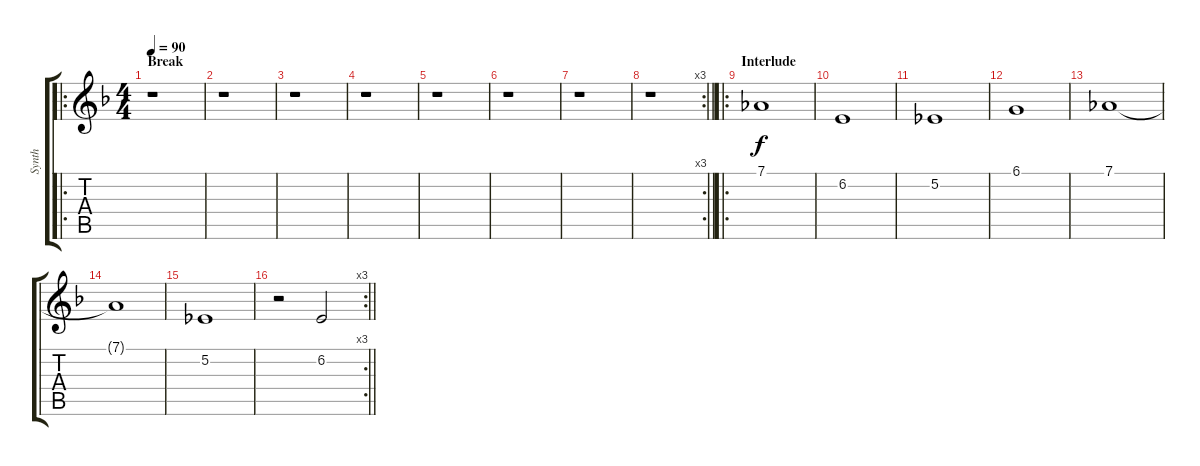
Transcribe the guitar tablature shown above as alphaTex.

\track ("Synth" "Synth") {instrument synthstrings1}
\staff {score tabs}
\tuning (Db4 Bb3 Gb3 Db3 Ab2 Db2) {hide}
\ro
\ts (4 4)
\section ("" "Break")
\tempo 90
\clef g2
\ks f
r.1{dy f} |
r.1 |
r.1 |
r.1 |
r.1 |
r.1 |
r.1 |
\rc 3
\barLineRight lightlight
r.1 |
\ro
\section ("" "Interlude")
7.1.1 |
6.2.1 |
5.2.1 |
6.1.1 |
7.1.1 |
7.1{t}.1 |
5.2.1 |
\rc 3
\barLineRight lightlight
r.2 6.2.2
